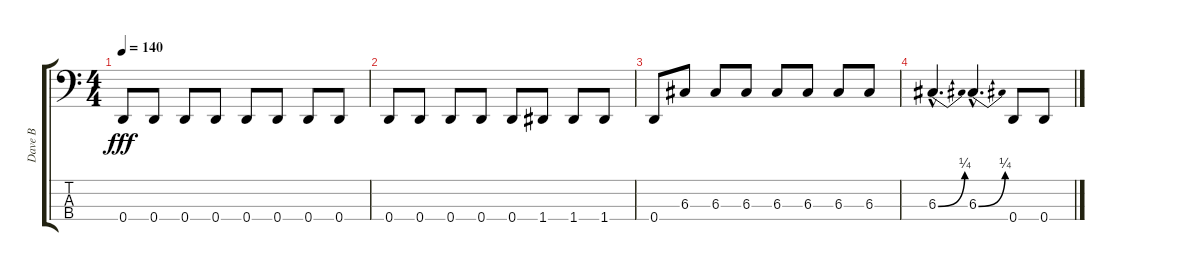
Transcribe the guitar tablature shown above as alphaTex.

\track ("Dave B" "Dave B") {instrument electricbassfinger}
\staff {score tabs}
\tuning (F2 C2 G1 D1) {hide}
\ts (4 4)
\tempo 140
\clef f4
\ks c
0.4.8{dy fff} 0.4.8 0.4.8 0.4.8 0.4.8 0.4.8 0.4.8 0.4.8 |
0.4.8 0.4.8 0.4.8 0.4.8 0.4.8 1.4.8 1.4.8 1.4.8 |
0.4.8 6.3.8 6.3.8 6.3.8 6.3.8 6.3.8 6.3.8 6.3.8 |
6.3{be (bend 0 0 60 1) hac}.4{d} 6.3{be (bend 0 0 60 1) hac}.4{d} 0.4.8 0.4.8
